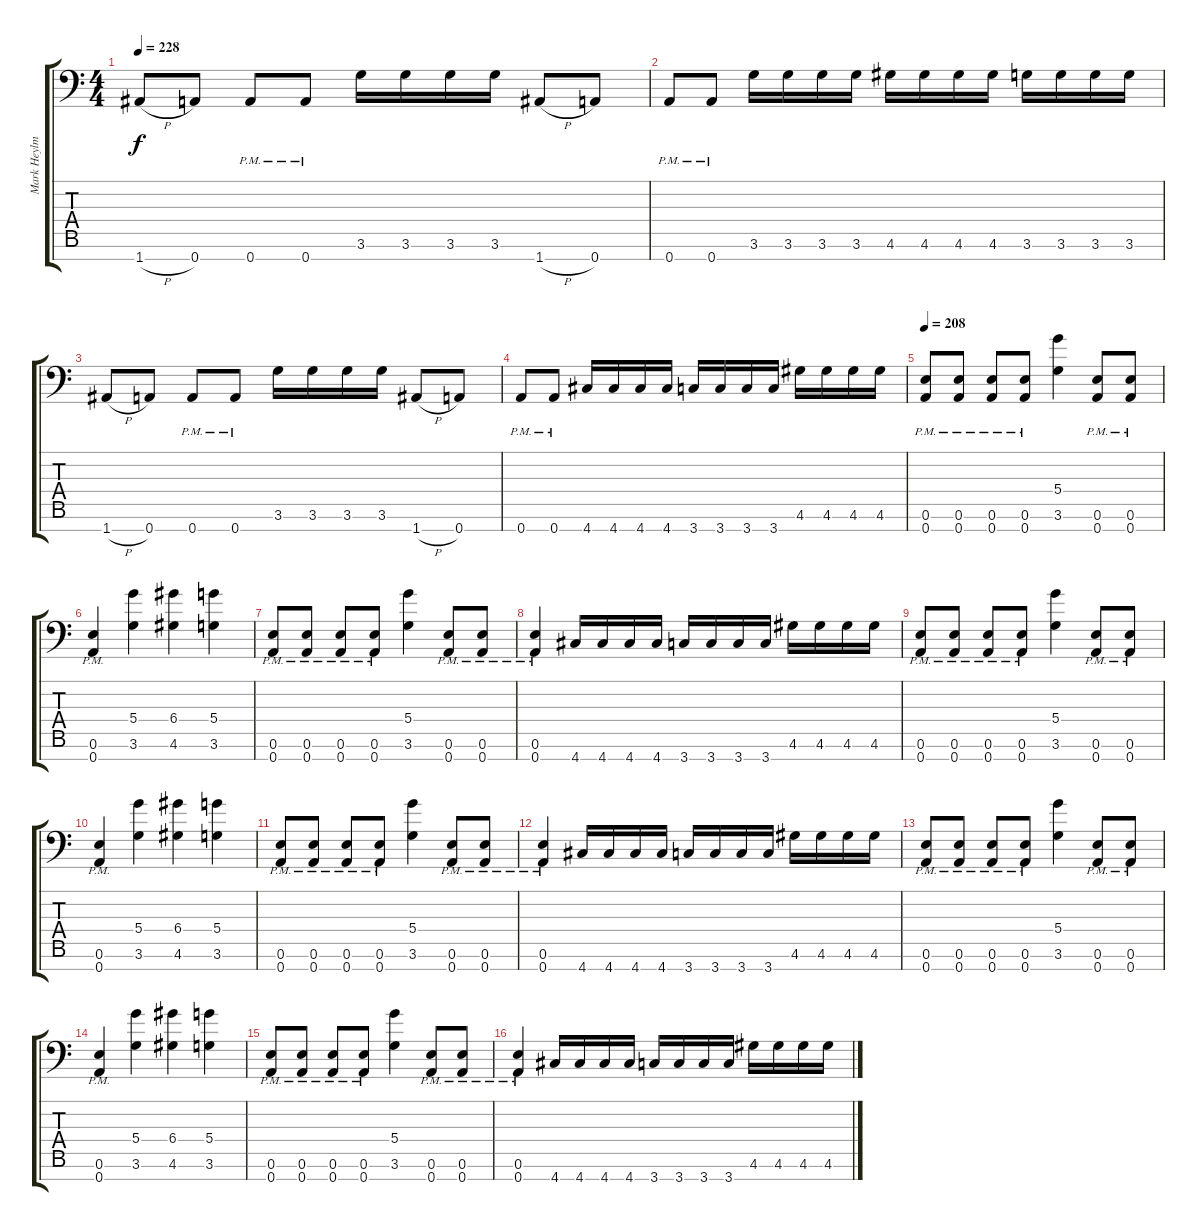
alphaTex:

\track ("Mark Heylmun (Guitar)" "Mark Heylm") {instrument distortionguitar}
\staff {score tabs}
\tuning (E4 B3 G3 D3 A2 E2 A1) {hide}
\ts (4 4)
\tempo 228
\clef f4
\ks c
1.7{h}.8{dy f} 0.7.8 0.7{pm}.8 0.7{pm}.8 3.6.16 3.6.16 3.6.16 3.6.16 1.7{h}.8 0.7.8 |
0.7{pm}.8 0.7{pm}.8 3.6.16 3.6.16 3.6.16 3.6.16 4.6.16 4.6.16 4.6.16 4.6.16 3.6.16 3.6.16 3.6.16 3.6.16 |
1.7{h}.8 0.7.8 0.7{pm}.8 0.7{pm}.8 3.6.16 3.6.16 3.6.16 3.6.16 1.7{h}.8 0.7.8 |
0.7{pm}.8 0.7{pm}.8 4.7.16 4.7.16 4.7.16 4.7.16 3.7.16 3.7.16 3.7.16 3.7.16 4.6.16 4.6.16 4.6.16 4.6.16 |
\tempo 208
(0.6{pm} 0.7{pm}).8 (0.6{pm} 0.7{pm}).8 (0.6{pm} 0.7{pm}).8 (0.6{pm} 0.7{pm}).8 (5.4 3.6).4 (0.6{pm} 0.7{pm}).8 (0.6{pm} 0.7{pm}).8 |
(0.6{pm} 0.7{pm}).4 (5.4 3.6).4 (6.4 4.6).4 (5.4 3.6).4 |
(0.6{pm} 0.7{pm}).8 (0.6{pm} 0.7{pm}).8 (0.6{pm} 0.7{pm}).8 (0.6{pm} 0.7{pm}).8 (5.4 3.6).4 (0.6{pm} 0.7{pm}).8 (0.6{pm} 0.7{pm}).8 |
(0.6{pm} 0.7{pm}).4 4.7.16 4.7.16 4.7.16 4.7.16 3.7.16 3.7.16 3.7.16 3.7.16 4.6.16 4.6.16 4.6.16 4.6.16 |
(0.6{pm} 0.7{pm}).8 (0.6{pm} 0.7{pm}).8 (0.6{pm} 0.7{pm}).8 (0.6{pm} 0.7{pm}).8 (5.4 3.6).4 (0.6{pm} 0.7{pm}).8 (0.6{pm} 0.7{pm}).8 |
(0.6{pm} 0.7{pm}).4 (5.4 3.6).4 (6.4 4.6).4 (5.4 3.6).4 |
(0.6{pm} 0.7{pm}).8 (0.6{pm} 0.7{pm}).8 (0.6{pm} 0.7{pm}).8 (0.6{pm} 0.7{pm}).8 (5.4 3.6).4 (0.6{pm} 0.7{pm}).8 (0.6{pm} 0.7{pm}).8 |
(0.6{pm} 0.7{pm}).4 4.7.16 4.7.16 4.7.16 4.7.16 3.7.16 3.7.16 3.7.16 3.7.16 4.6.16 4.6.16 4.6.16 4.6.16 |
(0.6{pm} 0.7{pm}).8 (0.6{pm} 0.7{pm}).8 (0.6{pm} 0.7{pm}).8 (0.6{pm} 0.7{pm}).8 (5.4 3.6).4 (0.6{pm} 0.7{pm}).8 (0.6{pm} 0.7{pm}).8 |
(0.6{pm} 0.7{pm}).4 (5.4 3.6).4 (6.4 4.6).4 (5.4 3.6).4 |
(0.6{pm} 0.7{pm}).8 (0.6{pm} 0.7{pm}).8 (0.6{pm} 0.7{pm}).8 (0.6{pm} 0.7{pm}).8 (5.4 3.6).4 (0.6{pm} 0.7{pm}).8 (0.6{pm} 0.7{pm}).8 |
(0.6{pm} 0.7{pm}).4 4.7.16 4.7.16 4.7.16 4.7.16 3.7.16 3.7.16 3.7.16 3.7.16 4.6.16 4.6.16 4.6.16 4.6.16
